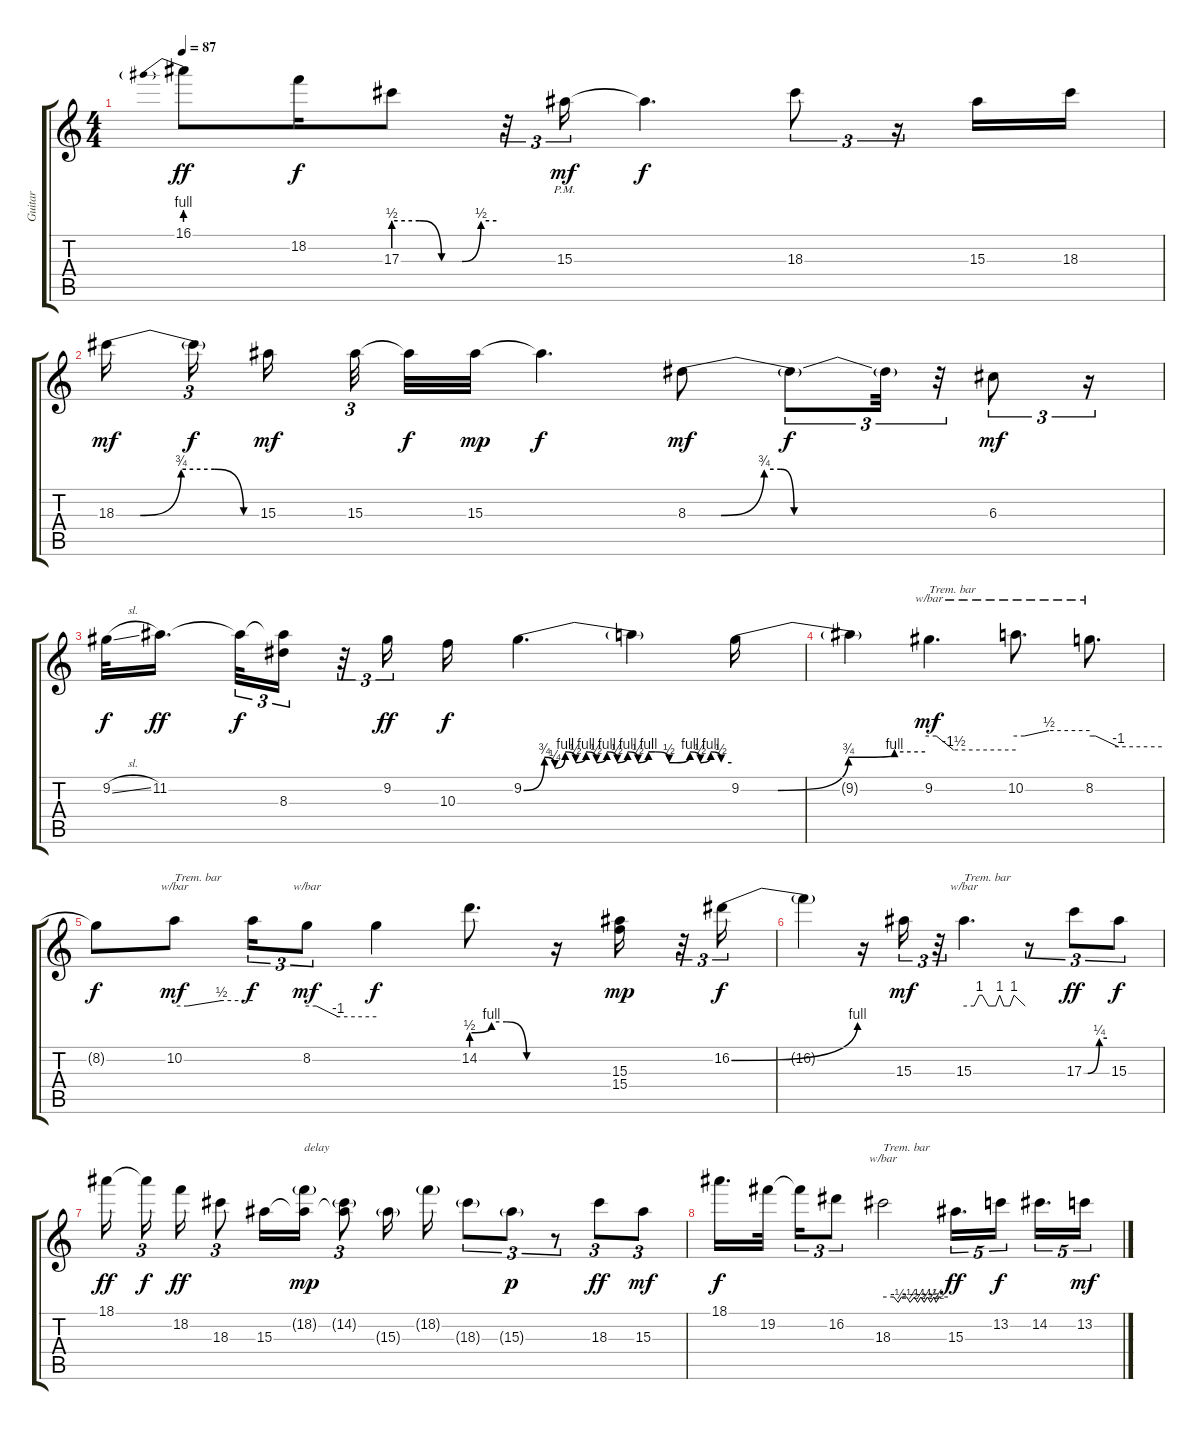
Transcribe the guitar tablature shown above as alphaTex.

\track ("Guitar" "Guitar") {instrument distortionguitar}
\staff {score tabs}
\tuning (E4 B3 G3 D3 A2 E2) {hide}
\ts (4 4)
\tempo 87
\clef g2
\ks c
16.1{be (prebend 0 4 60 4)}.8{dy ff} 18.2.16{dy f} 17.3{be (custom 0 2 15 2 28 0 40 0 51 2 60 2)}.8 r.32{tu (3 2)} 15.3{pm}.16{tu (3 2) dy mf} 15.3{t}.4{d dy f} 18.3.8{tu (3 2)} r.16{tu (3 2)} 15.3.16 18.3.16 |
18.3{be (custom 0 0 10 0 27 3 41 3 53 0 60 0)}.16{dy mf beam splitsecondary} 18.3{t}.16{tu (3 2) dy f beam splitsecondary} 15.3.16{dy mf beam splitsecondary} 15.3.32{tu (3 2) beam splitsecondary} 15.3{t}.32{dy f} 15.3.32{dy mp} 15.3{t}.4{d dy f} 8.3{be (custom 0 0 10 0 23 3 28 3 32 0 60 0)}.8{dy mf} 8.3{t}.8{tu (3 2) dy f} 8.3{be (hold 0 0 60 0) t}.32{tu (3 2)} r.32{tu (3 2)} 6.3.8{tu (3 2) dy mf} r.16{tu (3 2)} |
9.2{sl}.32{dy f} 11.2.16{d dy ff beam splitsecondary} 11.2{t}.32{tu (3 2) dy f} (11.2{t} 8.3).16{tu (3 2)} r.32{tu (3 2)} 9.2.16{tu (3 2) dy ff} 10.3.16{dy f} 9.2{be (custom 0 0 6 3 9 1 12 4 15 2 18 4 21 2 24 4 27 2 30 4 33 2 36 4 38 4 42 2 44 2 48 4 51 2 54 4 57 2 60 2)}.4{d} 9.2{t}.4{volume 4} 9.2{be (custom 0 0 12 0 35 3 50 4 60 4)}.16{volume 13} |
9.2{t}.4 9.2.4{d tbe (custom default 0 0 5 0 17 -6 60 -6) txt "Trem. bar" dy mf} 10.2.8{d tbe (custom default 0 0 7 0 27 2 60 2)} 8.2.8{d tbe (custom default 0 0 5 0 24 -4 60 -4)} |
8.2{t}.8{dy f} 10.2.8{tbe (custom default 0 0 10 0 36 2 60 2) txt "Trem. bar" dy mf} 10.2{t}.16{tu (3 2) dy f} 8.2.8{tu (3 2) tbe (custom default 0 0 8 0 27 -4 60 -4) dy mf} 8.2{t}.4{dy f} 14.2{be (custom 0 2 16 4 28 4 44 0 60 0)}.8{d} r.16 (15.3 15.4).16{dy mp} r.32{tu (3 2)} 16.2{be (bend 0 0 60 4)}.16{tu (3 2) dy f} |
16.2{t}.4 r.16 15.3.16{tu (3 2) dy mf} r.32{tu (3 2)} 15.3.4{d tbe (custom default 0 0 10 0 15 4 18 4 24 0 31 0 35 4 39 0 45 0 49 4 60 0) txt "Trem. bar"} r.8{tu (3 2)} 17.3{be (custom 0 0 10 0 40 1 60 1)}.8{tu (3 2) dy ff} 15.3.8{tu (3 2) dy f} |
18.1.16{dy ff beam splitsecondary} 18.1{t}.16{tu (3 2) dy f beam splitsecondary} 18.2.16{dy ff} 18.3.8{tu (3 2)} 15.3.16 (18.2{g} 15.3{t}).16{txt "delay" dy mp volume 5} (14.2{g} 15.3{t}).8{tu (3 2)} 15.3{g}.16 18.2{g}.16 18.3{g}.8{tu (3 2)} 15.3{g}.8{tu (3 2) dy p} r.8{tu (3 2) volume 13} 18.3.8{tu (3 2) dy ff} 15.3.8{tu (3 2) dy mf} |
18.1.16{d dy f} 19.2.32{beam splitsecondary} 19.2{t}.16{tu (3 2)} 16.2.8{tu (3 2)} 18.3.2{tbe (custom default 0 0 10 0 14 -2 17 0 22 0 25 -2 29 0 32 -2 35 0 38 -2 41 0 44 -2 47 0 49 -2 52 0 60 0) txt "Trem. bar" volume 5} 15.3.16{d tu (5 4) dy ff volume 13} 13.2.16{tu (5 4) dy f} 14.2.16{d tu (5 4)} 13.2.16{tu (5 4) dy mf}
